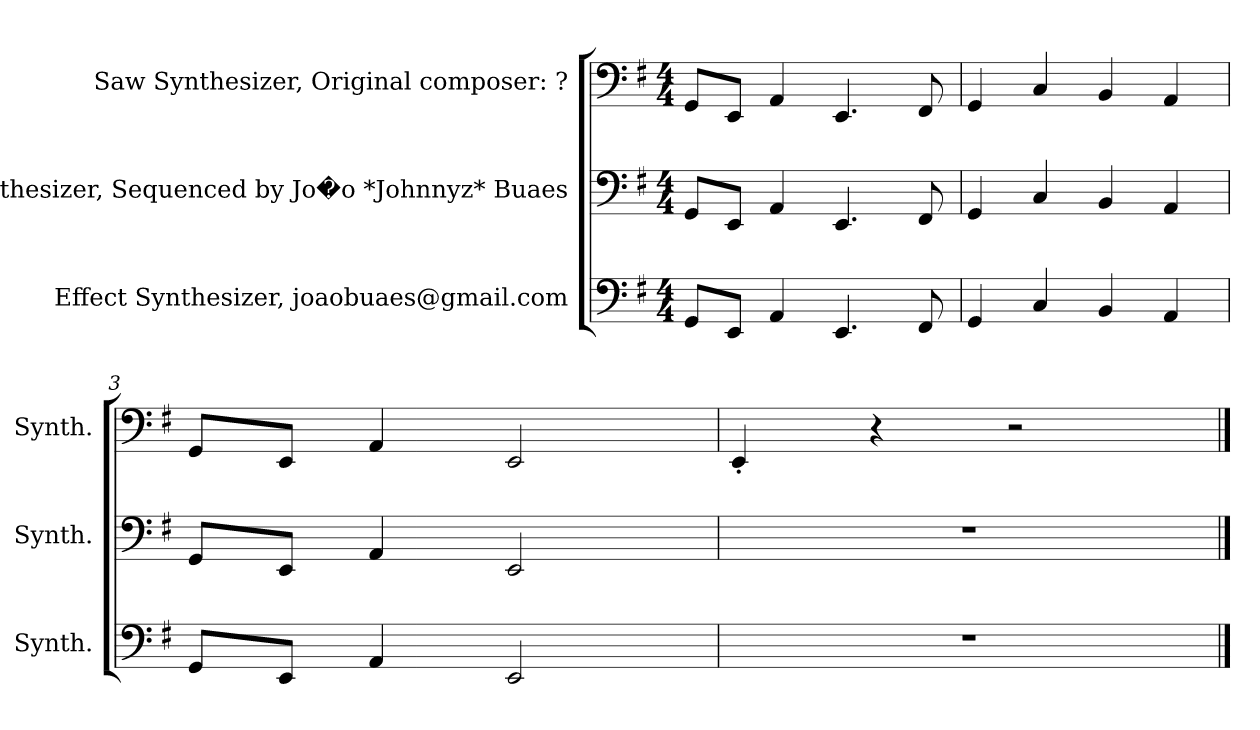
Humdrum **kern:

**kern	**kern	**kern
*part3	*part2	*part1
*staff3	*staff2	*staff1
*I"Effect Synthesizer, joaobuaes@gmail.com	*I"Saw Synthesizer, Sequenced by Jo�o *Johnnyz* Buaes	*I"Saw Synthesizer, Original composer: ?
*I'Synth.	*I'Synth.	*I'Synth.
*clefF4	*clefF4	*clefF4
*k[f#]	*k[f#]	*k[f#]
*M4/4	*M4/4	*M4/4
*MM110	*MM110	*MM110
=1	=1	=1
8GG/L	8GG/L	8GG/L
8EE/J	8EE/J	8EE/J
4AA/	4AA/	4AA/
4.EE/	4.EE/	4.EE/
8FF#/	8FF#/	8FF#/
=2	=2	=2
4GG/	4GG/	4GG/
4C/	4C/	4C/
4BB/	4BB/	4BB/
4AA/	4AA/	4AA/
=3	=3	=3
8GG/L	8GG/L	8GG/L
8EE/J	8EE/J	8EE/J
4AA/	4AA/	4AA/
2EE/	2EE/	2EE/
=4	=4	=4
1r	1r	4EE'/
.	.	4r
.	.	2r
==	==	==
*-	*-	*-
